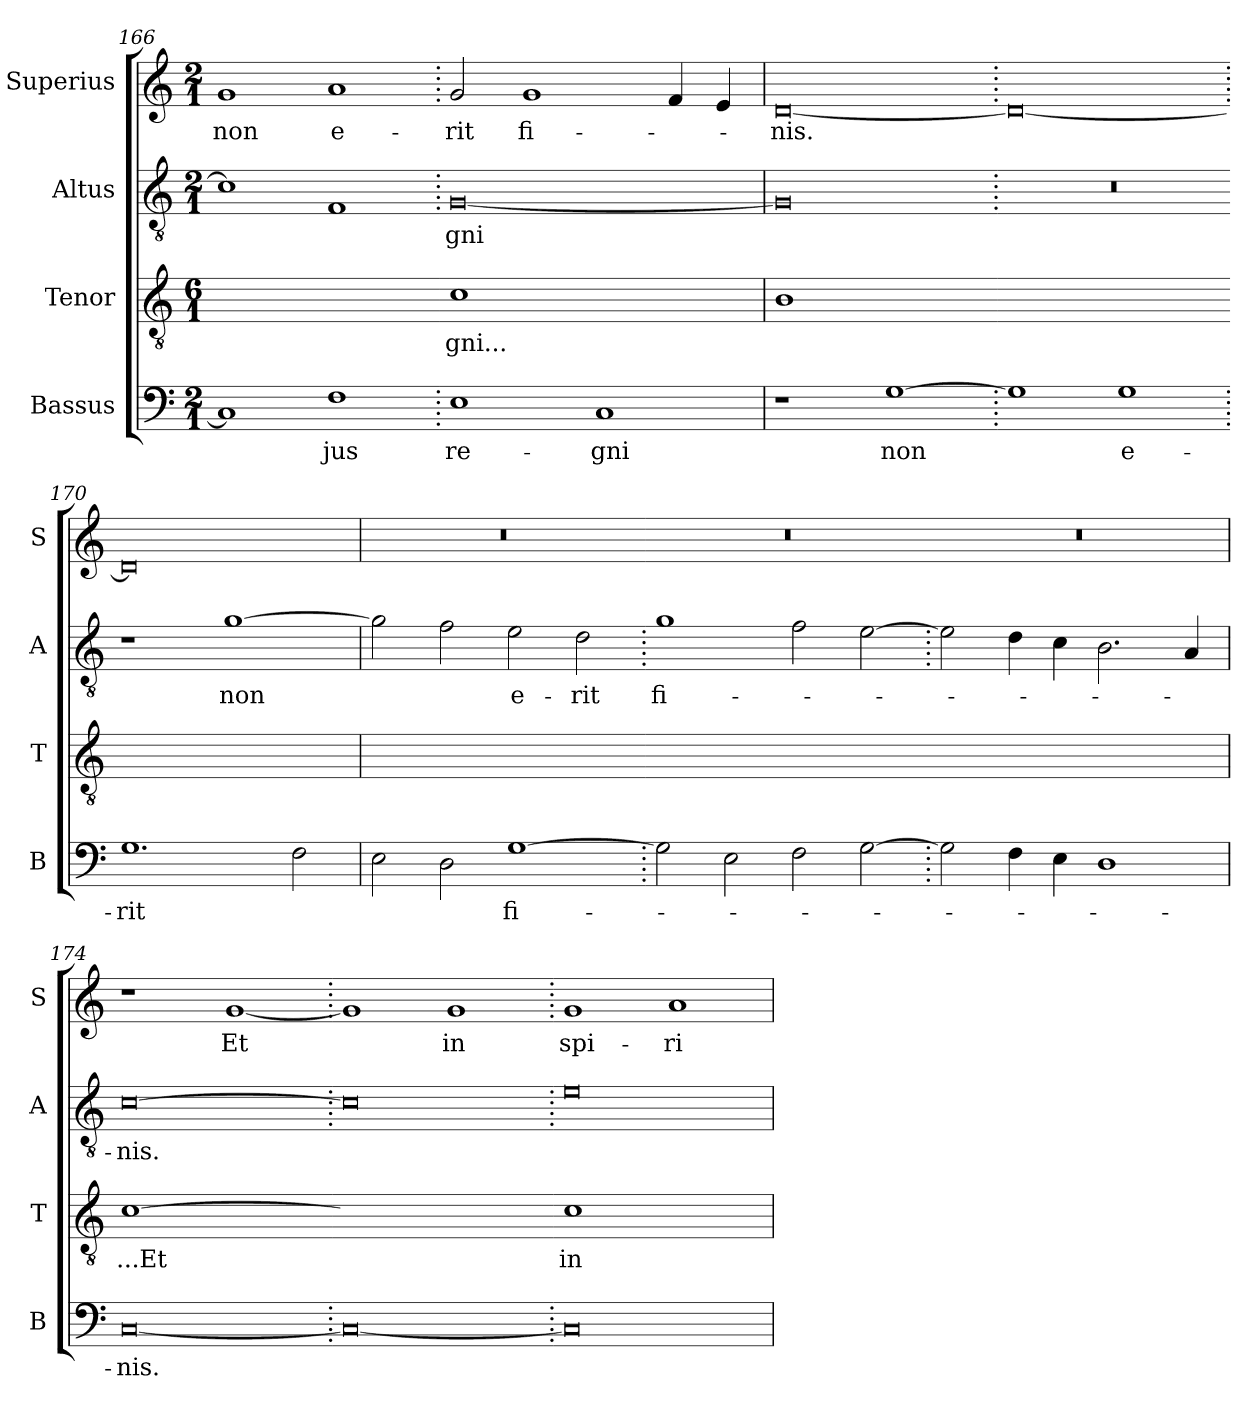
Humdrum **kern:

**kern	**text	**kern	**text	**kern	**text	**kern	**text
*part4	*part4	*part3	*part3	*part2	*part2	*part1	*part1
*staff4	*staff4	*staff3	*staff3	*staff2	*staff2	*staff1	*staff1
*I"Bassus	*	*I"Tenor	*	*I"Altus	*	*I"Superius	*
*I'B	*	*I'T	*	*I'A	*	*I'S	*
*clefF4	*	*clefGv2	*	*clefGv2	*	*clefG2	*
*k[]	*	*k[]	*	*k[]	*	*k[]	*
*M2/1	*	*M6/1	*	*M2/1	*	*M2/1	*
=166	=166	=166	=166	=166	=166	=166	=166
!	!	!LO:N:vis=1	!	!	!	!	!
1C]	.	0cyy]	.	1c]	.	1g	non
1F	-jus	.	.	1F	.	1a	e-
=167.	=167.	=167-	=167.	=167.	=167.	=167.	=167.
!	!	!LO:N:vis=1	!	!	!	!	!
1E	re-	0c	-gni...	[0G	-gni	2g/	-rit
.	.	.	.	.	.	1g	fi-
1C	-gni	.	.	.	.	.	.
.	.	.	.	.	.	4f/	.
.	.	.	.	.	.	4e/	.
=168	=168	=168	=168	=168	=168	=168	=168
!	!	!LO:N:vis=1	!	!	!	!	!
1r	.	[y0B	.	0G]	.	[0d	-nis.
[1G	non	.	.	.	.	.	.
=169.	=169.	=169-	=169.	=169.	=169.	=169.	=169.
!	!	!LO:N:vis=1	!	!	!	!	!
1G]	.	0Byy_	.	0r	.	0d_	.
1G	e-	.	.	.	.	.	.
=170.	=170.	=170-	=170.	=170.	=170.	=170.	=170.
!	!	!LO:N:vis=1	!	!	!	!	!
1.G	-rit	0Byy]	.	1r	.	0d]	.
.	.	.	.	[1g	non	.	.
2F\	.	.	.	.	.	.	.
=171	=171	=171	=171	=171	=171	=171	=171
!	!	!LO:N:vis=1	!	!	!	!	!
2E\	.	0r	.	2g\]	.	0r	.
2D\	.	.	.	2f\	.	.	.
[1G	fi-	.	.	2e\	e-	.	.
.	.	.	.	2d\	-rit	.	.
=172.	=172.	=172-	=172.	=172.	=172.	=172.	=172.
!	!	!LO:N:vis=1	!	!	!	!	!
2G\]	.	0ryy	.	1g	fi-	0r	.
2E\	.	.	.	.	.	.	.
2F\	.	.	.	2f\	.	.	.
[2G\	.	.	.	[2e\	.	.	.
=173.	=173.	=173-	=173.	=173.	=173.	=173.	=173.
!	!	!LO:N:vis=1	!	!	!	!	!
2G\]	.	0ryy	.	2e\]	.	0r	.
4F\	.	.	.	4d\	.	.	.
4E\	.	.	.	4c\	.	.	.
1D	.	.	.	2.B\	.	.	.
.	.	.	.	4A/	.	.	.
=174	=174	=174	=174	=174	=174	=174	=174
!	!	!LO:N:vis=1	!	!	!	!	!
[0C	-nis.	[0c	...Et	[0c	-nis.	1r	.
.	.	.	.	.	.	[1g	Et
=175.	=175.	=175-	=175.	=175.	=175.	=175.	=175.
!	!	!LO:N:vis=1	!	!	!	!	!
0C_	.	0cyy]	.	0c]	.	1g]	.
.	.	.	.	.	.	1g	in
=176.	=176.	=176-	=176.	=176.	=176.	=176.	=176.
!	!	!LO:N:vis=1	!	!	!	!	!
0C]	.	0c	in	0e	.	1g	spi-
.	.	.	.	.	.	1a	-ri-
=	=	=	=	=	=	=	=
*-	*-	*-	*-	*-	*-	*-	*-
